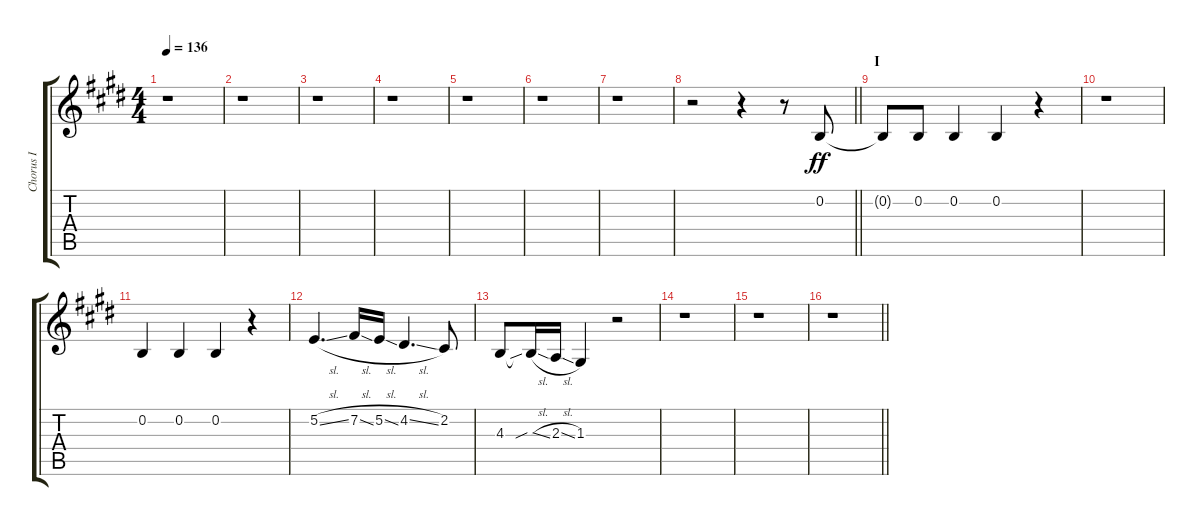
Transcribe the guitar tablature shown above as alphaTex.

\track ("Chorus I" "Chorus I") {instrument voiceoohs}
\staff {score tabs}
\tuning (E4 B3 G3 D3 A2 E2) {hide}
\ts (4 4)
\tempo 136
\clef g2
\ks e
r.1{dy f} |
r.1 |
r.1 |
r.1 |
r.1 |
r.1 |
r.1 |
\barLineRight lightlight
r.2 r.4 r.8 0.2.8{dy ff} |
\section ("" "I")
0.2{t}.8 0.2.8 0.2.4 0.2.4 r.4 |
r.1 |
0.2.4 0.2.4 0.2.4 r.4 |
5.2{sl}.4{d} 7.2{sl}.16 5.2{sl}.16 4.2{sl}.4{d} 2.2.8 |
4.3.8 4.3{sib sl t}.16 2.3{sl}.16 1.3.4 r.2 |
r.1 |
r.1 |
\barLineRight lightlight
r.1
